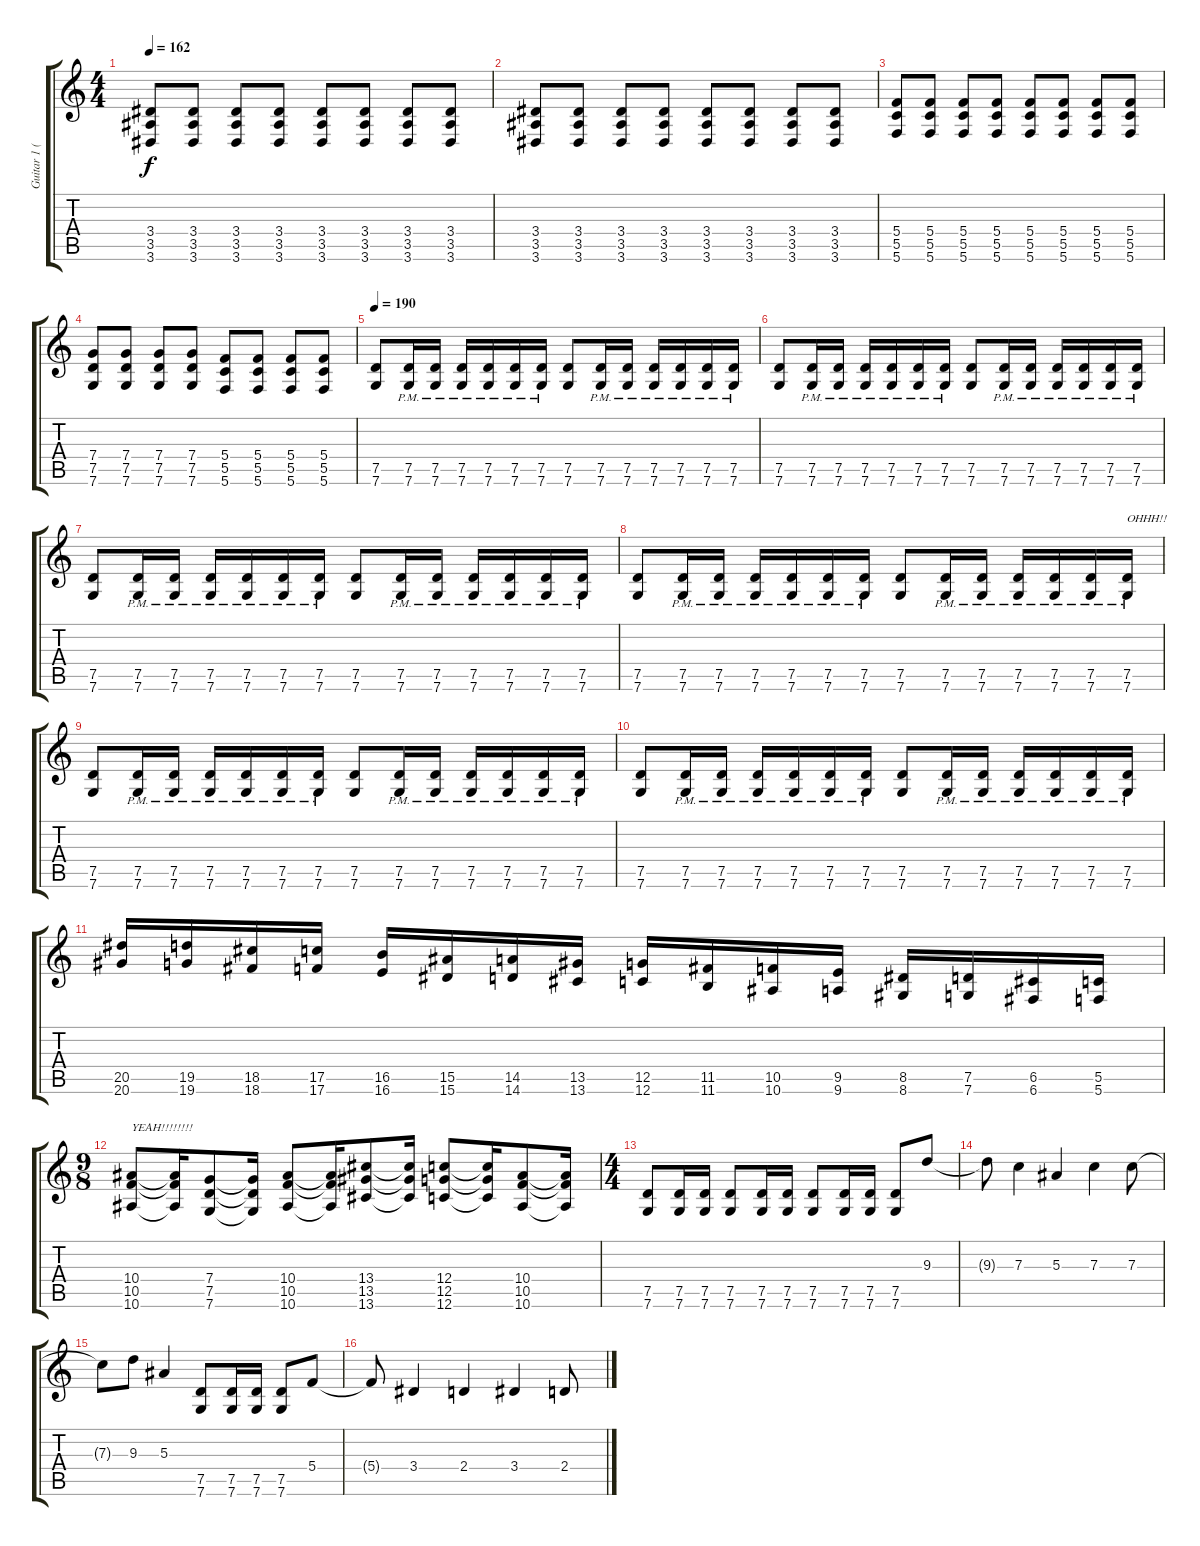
\track ("Guitar 1 (Distorted- Tuck)" "Guitar 1 (") {instrument distortionguitar}
\staff {score tabs}
\tuning (D4 A3 F3 C3 G2 C2) {hide}
\ts (4 4)
\tempo 162
\clef g2
\ks c
(3.4 3.5 3.6).8{dy f} (3.4 3.5 3.6).8 (3.4 3.5 3.6).8 (3.4 3.5 3.6).8 (3.4 3.5 3.6).8 (3.4 3.5 3.6).8 (3.4 3.5 3.6).8 (3.4 3.5 3.6).8 |
(3.4 3.5 3.6).8 (3.4 3.5 3.6).8 (3.4 3.5 3.6).8 (3.4 3.5 3.6).8 (3.4 3.5 3.6).8 (3.4 3.5 3.6).8 (3.4 3.5 3.6).8 (3.4 3.5 3.6).8 |
(5.4 5.5 5.6).8 (5.4 5.5 5.6).8 (5.4 5.5 5.6).8 (5.4 5.5 5.6).8 (5.4 5.5 5.6).8 (5.4 5.5 5.6).8 (5.4 5.5 5.6).8 (5.4 5.5 5.6).8 |
(7.4 7.5 7.6).8 (7.4 7.5 7.6).8 (7.4 7.5 7.6).8 (7.4 7.5 7.6).8 (5.4 5.5 5.6).8 (5.4 5.5 5.6).8 (5.4 5.5 5.6).8 (5.4 5.5 5.6).8 |
\tempo 190
(7.5 7.6).8 (7.5{pm} 7.6{pm}).16 (7.5{pm} 7.6{pm}).16 (7.5{pm} 7.6{pm}).16 (7.5{pm} 7.6{pm}).16 (7.5{pm} 7.6{pm}).16 (7.5{pm} 7.6{pm}).16 (7.5 7.6).8 (7.5{pm} 7.6{pm}).16 (7.5{pm} 7.6{pm}).16 (7.5{pm} 7.6{pm}).16 (7.5{pm} 7.6{pm}).16 (7.5{pm} 7.6{pm}).16 (7.5{pm} 7.6{pm}).16 |
(7.5 7.6).8 (7.5{pm} 7.6{pm}).16 (7.5{pm} 7.6{pm}).16 (7.5{pm} 7.6{pm}).16 (7.5{pm} 7.6{pm}).16 (7.5{pm} 7.6{pm}).16 (7.5{pm} 7.6{pm}).16 (7.5 7.6).8 (7.5{pm} 7.6{pm}).16 (7.5{pm} 7.6{pm}).16 (7.5{pm} 7.6{pm}).16 (7.5{pm} 7.6{pm}).16 (7.5{pm} 7.6{pm}).16 (7.5{pm} 7.6{pm}).16 |
(7.5 7.6).8 (7.5{pm} 7.6{pm}).16 (7.5{pm} 7.6{pm}).16 (7.5{pm} 7.6{pm}).16 (7.5{pm} 7.6{pm}).16 (7.5{pm} 7.6{pm}).16 (7.5{pm} 7.6{pm}).16 (7.5 7.6).8 (7.5{pm} 7.6{pm}).16 (7.5{pm} 7.6{pm}).16 (7.5{pm} 7.6{pm}).16 (7.5{pm} 7.6{pm}).16 (7.5{pm} 7.6{pm}).16 (7.5{pm} 7.6{pm}).16 |
(7.5 7.6).8 (7.5{pm} 7.6{pm}).16 (7.5{pm} 7.6{pm}).16 (7.5{pm} 7.6{pm}).16 (7.5{pm} 7.6{pm}).16 (7.5{pm} 7.6{pm}).16 (7.5{pm} 7.6{pm}).16 (7.5 7.6).8 (7.5{pm} 7.6{pm}).16 (7.5{pm} 7.6{pm}).16 (7.5{pm} 7.6{pm}).16 (7.5{pm} 7.6{pm}).16 (7.5{pm} 7.6{pm}).16 (7.5{pm} 7.6{pm}).16{txt "OHHH!!"} |
(7.5 7.6).8 (7.5{pm} 7.6{pm}).16 (7.5{pm} 7.6{pm}).16 (7.5{pm} 7.6{pm}).16 (7.5{pm} 7.6{pm}).16 (7.5{pm} 7.6{pm}).16 (7.5{pm} 7.6{pm}).16 (7.5 7.6).8 (7.5{pm} 7.6{pm}).16 (7.5{pm} 7.6{pm}).16 (7.5{pm} 7.6{pm}).16 (7.5{pm} 7.6{pm}).16 (7.5{pm} 7.6{pm}).16 (7.5{pm} 7.6{pm}).16 |
(7.5 7.6).8 (7.5{pm} 7.6{pm}).16 (7.5{pm} 7.6{pm}).16 (7.5{pm} 7.6{pm}).16 (7.5{pm} 7.6{pm}).16 (7.5{pm} 7.6{pm}).16 (7.5{pm} 7.6{pm}).16 (7.5 7.6).8 (7.5{pm} 7.6{pm}).16 (7.5{pm} 7.6{pm}).16 (7.5{pm} 7.6{pm}).16 (7.5{pm} 7.6{pm}).16 (7.5{pm} 7.6{pm}).16 (7.5{pm} 7.6{pm}).16 |
(20.5 20.6).16{instrument guitarfretnoise} (19.5 19.6).16 (18.5 18.6).16 (17.5 17.6).16 (16.5 16.6).16 (15.5 15.6).16 (14.5 14.6).16 (13.5 13.6).16 (12.5 12.6).16 (11.5 11.6).16 (10.5 10.6).16 (9.5 9.6).16 (8.5 8.6).16 (7.5 7.6).16 (6.5 6.6).16 (5.5 5.6).16 |
\ts (9 8)
(10.4 10.5 10.6).8{txt "YEAH!!!!!!!!" instrument distortionguitar} (10.4{t} 10.5{t} 10.6{t}).16 (7.4 7.5 7.6).8 (7.4{t} 7.5{t} 7.6{t}).16 (10.4 10.5 10.6).8 (10.4{t} 10.5{t} 10.6{t}).16 (13.4 13.5 13.6).8 (13.4{t} 13.5{t} 13.6{t}).16 (12.4 12.5 12.6).8 (12.4{t} 12.5{t} 12.6{t}).16 (10.4 10.5 10.6).8 (10.4{t} 10.5{t} 10.6{t}).16 |
\ts (4 4)
(7.5 7.6).8 (7.5 7.6).16 (7.5 7.6).16 (7.5 7.6).8 (7.5 7.6).16 (7.5 7.6).16 (7.5 7.6).8 (7.5 7.6).16 (7.5 7.6).16 (7.5 7.6).8 9.3.8 |
9.3{t}.8 7.3.4 5.3.4 7.3.4 7.3.8 |
7.3{t}.8 9.3.8 5.3.4 (7.5 7.6).8 (7.5 7.6).16 (7.5 7.6).16 (7.5 7.6).8 5.4.8 |
5.4{t}.8 3.4.4 2.4.4 3.4.4 2.4.8
